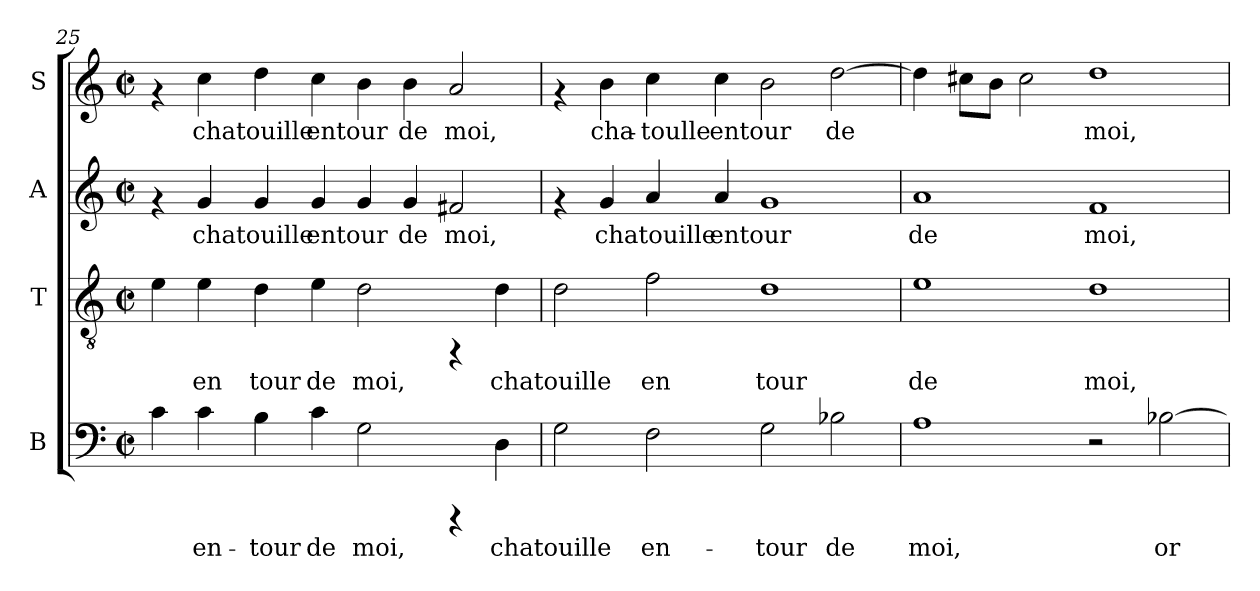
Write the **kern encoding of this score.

**kern	**text	**kern	**text	**kern	**text	**kern	**text
*part4	*part4	*part3	*part3	*part2	*part2	*part1	*part1
*staff4	*staff4	*staff3	*staff3	*staff2	*staff2	*staff1	*staff1
*I"B	*	*I"T	*	*I"A	*	*I"S	*
*clefF4	*	*clefGv2	*	*clefG2	*	*clefG2	*
*k[]	*	*k[]	*	*k[]	*	*k[]	*
*C:	*	*C:	*	*C:	*	*C:	*
*M2/2	*	*M2/2	*	*M2/2	*	*M2/2	*
*met(c|)	*	*met(c|)	*	*met(c|)	*	*met(c|)	*
=25	=25	=25	=25	=25	=25	=25	=25
!	!LO:LY:b:cj	!	!LO:LY:b:cj	!	!	!	!
4c\	.	4e\	.	4rf	.	4rf	.
!	!LO:LY:b:cj	!	!LO:LY:b:cj	!	!LO:LY:b:cj	!	!LO:LY:b:cj
4c\	en-	4e\	en	4g/	chatouille	4cc\	chatouille
!	!LO:LY:b:cj	!	!LO:LY:b:cj	!	!LO:LY:b:cj	!	!LO:LY:b:cj
4B\	-tour	4d\	tour	4g/	.	4dd\	.
!	!LO:LY:b:cj	!	!LO:LY:b:cj	!	!LO:LY:b:cj	!	!LO:LY:b:cj
4c\	de	4e\	de	4g/	entour	4cc\	entour
!	!LO:LY:b:cj	!	!LO:LY:b:cj	!	!LO:LY:b:cj	!	!LO:LY:b:cj
2G\	moi,	2d\	moi,	4g/	.	4b\	.
!	!	!	!	!	!LO:LY:b:cj	!	!LO:LY:b:cj
.	.	.	.	4g/	de	4b\	de
!	!	!	!	!	!LO:LY:b:cj	!	!LO:LY:b:cj
4rCCC	.	4rFF	.	2f#X/	moi,	2a/	moi,
!	!LO:LY:b:cj	!	!LO:LY:b:cj	!	!	!	!
4D\	chatouille	4d\	chatouille	.	.	.	.
=26	=26	=26	=26	=26	=26	=26	=26
!	!LO:LY:b:cj	!	!LO:LY:b:cj	!	!	!	!
2G\	.	2d\	.	4rf	.	4rf	.
!	!	!	!	!	!LO:LY:b:cj	!	!LO:LY:b:cj
.	.	.	.	4g/	chatouille	4b\	cha-
!	!LO:LY:b:cj	!	!LO:LY:b:cj	!	!LO:LY:b:cj	!	!LO:LY:b:cj
2F\	en-	2f\	en	4a/	.	4cc\	-toulle
!	!	!	!	!	!LO:LY:b:cj	!	!LO:LY:b:cj
.	.	.	.	4a/	entour	4cc\	entour
!	!LO:LY:b:cj	!	!LO:LY:b:cj	!	!LO:LY:b:cj	!	!LO:LY:b:cj
2G\	-tour	1d	tour	1g	.	2b\	.
!	!LO:LY:b:cj	!	!	!	!	!	!LO:LY:b:cj
2B-X\	de	.	.	.	.	[>2dd\	de
=27	=27	=27	=27	=27	=27	=27	=27
!	!LO:LY:b:cj	!	!LO:LY:b:cj	!	!LO:LY:b:cj	!	!LO:LY:b:cj
1A	moi,	1e	de	1a	de	4dd\]	.
!	!	!	!	!	!	!	!LO:LY:b:cj
.	.	.	.	.	.	8cc#\L	.
!	!	!	!	!	!	!	!LO:LY:b:cj
.	.	.	.	.	.	8b\J	.
!	!	!	!	!	!	!	!LO:LY:b:cj
.	.	.	.	.	.	2cc#\	.
!	!	!	!LO:LY:b:cj	!	!LO:LY:b:cj	!	!LO:LY:b:cj
2r	.	1d	moi,	1f	moi,	1dd	moi,
!	!LO:LY:b:cj	!	!	!	!	!	!
[>2B-X\	or	.	.	.	.	.	.
=	=	=	=	=	=	=	=
*-	*-	*-	*-	*-	*-	*-	*-
